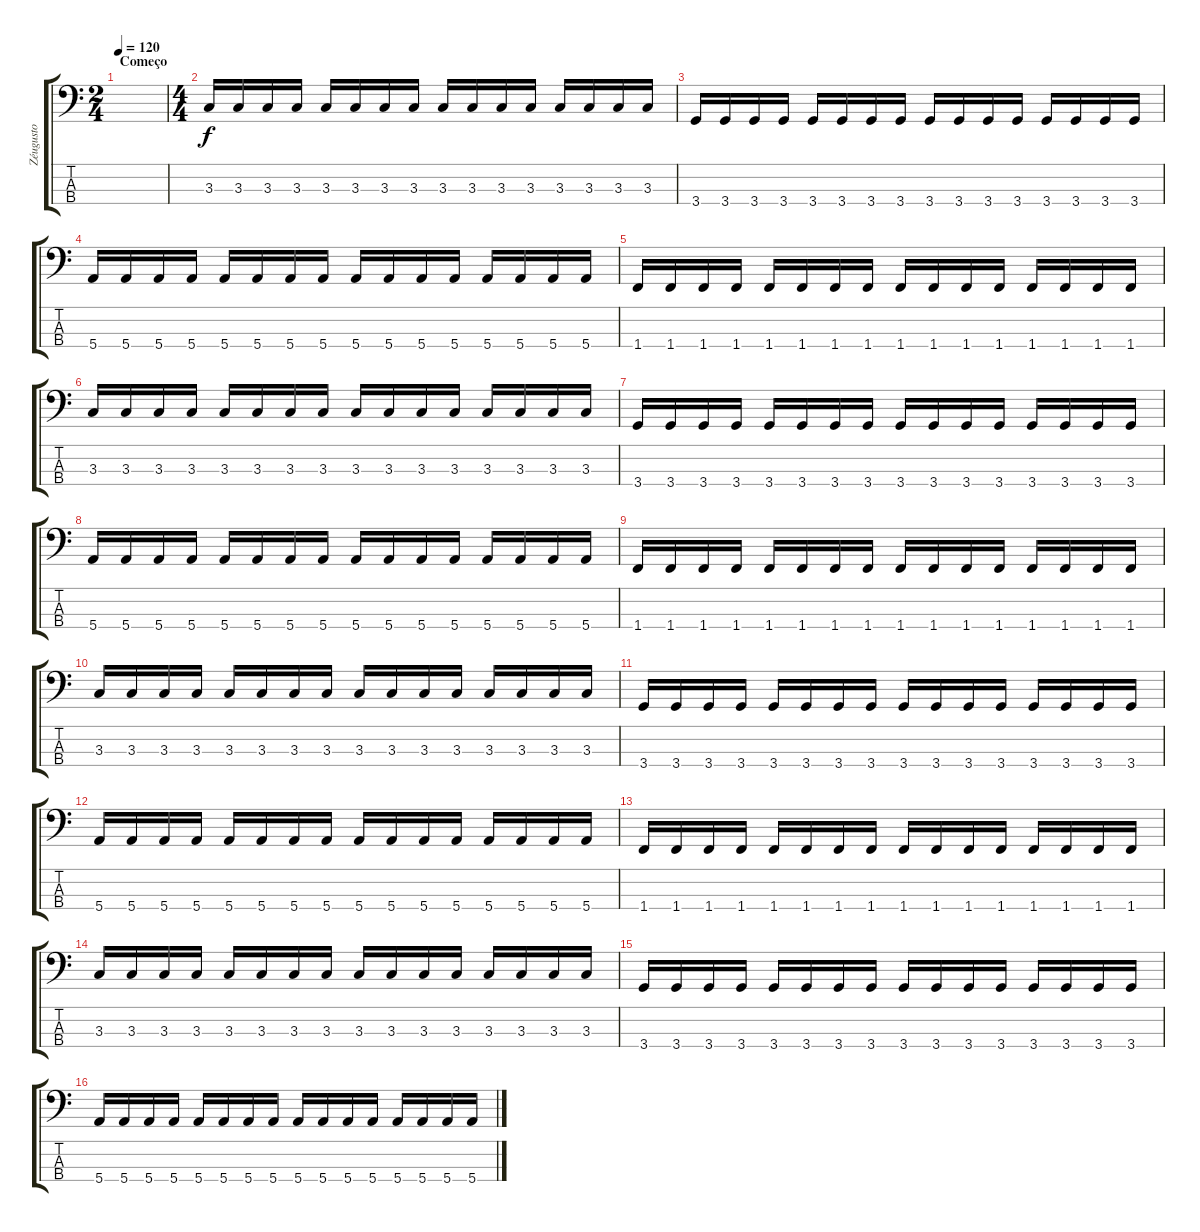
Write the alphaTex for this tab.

\track ("Zéugusto" "Zéugusto") {instrument electricbassfinger}
\staff {score tabs}
\tuning (G2 D2 A1 E1) {hide}
\ts (2 4)
\section ("" "Começo")
\tempo 120
\clef f4
\ks c
|
\ts (4 4)
3.3.16 3.3.16 3.3.16 3.3.16 3.3.16 3.3.16 3.3.16 3.3.16 3.3.16 3.3.16 3.3.16 3.3.16 3.3.16 3.3.16 3.3.16 3.3.16 |
3.4.16 3.4.16 3.4.16 3.4.16 3.4.16 3.4.16 3.4.16 3.4.16 3.4.16 3.4.16 3.4.16 3.4.16 3.4.16 3.4.16 3.4.16 3.4.16 |
5.4.16 5.4.16 5.4.16 5.4.16 5.4.16 5.4.16 5.4.16 5.4.16 5.4.16 5.4.16 5.4.16 5.4.16 5.4.16 5.4.16 5.4.16 5.4.16 |
1.4.16 1.4.16 1.4.16 1.4.16 1.4.16 1.4.16 1.4.16 1.4.16 1.4.16 1.4.16 1.4.16 1.4.16 1.4.16 1.4.16 1.4.16 1.4.16 |
3.3.16 3.3.16 3.3.16 3.3.16 3.3.16 3.3.16 3.3.16 3.3.16 3.3.16 3.3.16 3.3.16 3.3.16 3.3.16 3.3.16 3.3.16 3.3.16 |
3.4.16 3.4.16 3.4.16 3.4.16 3.4.16 3.4.16 3.4.16 3.4.16 3.4.16 3.4.16 3.4.16 3.4.16 3.4.16 3.4.16 3.4.16 3.4.16 |
5.4.16 5.4.16 5.4.16 5.4.16 5.4.16 5.4.16 5.4.16 5.4.16 5.4.16 5.4.16 5.4.16 5.4.16 5.4.16 5.4.16 5.4.16 5.4.16 |
1.4.16 1.4.16 1.4.16 1.4.16 1.4.16 1.4.16 1.4.16 1.4.16 1.4.16 1.4.16 1.4.16 1.4.16 1.4.16 1.4.16 1.4.16 1.4.16 |
3.3.16 3.3.16 3.3.16 3.3.16 3.3.16 3.3.16 3.3.16 3.3.16 3.3.16 3.3.16 3.3.16 3.3.16 3.3.16 3.3.16 3.3.16 3.3.16 |
3.4.16 3.4.16 3.4.16 3.4.16 3.4.16 3.4.16 3.4.16 3.4.16 3.4.16 3.4.16 3.4.16 3.4.16 3.4.16 3.4.16 3.4.16 3.4.16 |
5.4.16 5.4.16 5.4.16 5.4.16 5.4.16 5.4.16 5.4.16 5.4.16 5.4.16 5.4.16 5.4.16 5.4.16 5.4.16 5.4.16 5.4.16 5.4.16 |
1.4.16 1.4.16 1.4.16 1.4.16 1.4.16 1.4.16 1.4.16 1.4.16 1.4.16 1.4.16 1.4.16 1.4.16 1.4.16 1.4.16 1.4.16 1.4.16 |
3.3.16 3.3.16 3.3.16 3.3.16 3.3.16 3.3.16 3.3.16 3.3.16 3.3.16 3.3.16 3.3.16 3.3.16 3.3.16 3.3.16 3.3.16 3.3.16 |
3.4.16 3.4.16 3.4.16 3.4.16 3.4.16 3.4.16 3.4.16 3.4.16 3.4.16 3.4.16 3.4.16 3.4.16 3.4.16 3.4.16 3.4.16 3.4.16 |
5.4.16 5.4.16 5.4.16 5.4.16 5.4.16 5.4.16 5.4.16 5.4.16 5.4.16 5.4.16 5.4.16 5.4.16 5.4.16 5.4.16 5.4.16 5.4.16
